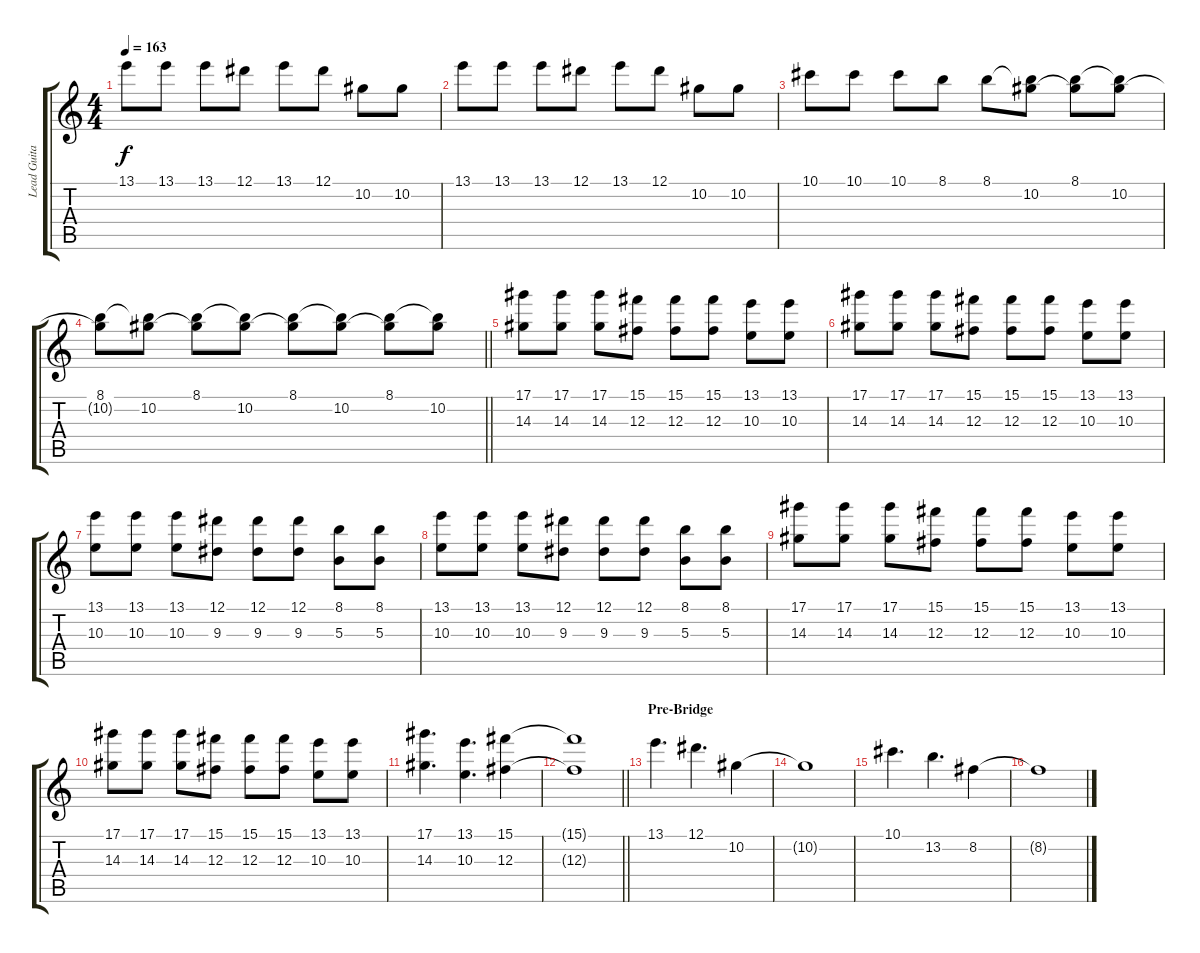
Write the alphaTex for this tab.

\track ("Lead Guitar" "Lead Guita") {instrument overdrivenguitar}
\staff {score tabs}
\tuning (Eb4 Bb3 Gb3 Db3 Ab2 Db2) {hide}
\ts (4 4)
\tempo 163
\clef g2
\ks c
13.1.8{dy f} 13.1.8 13.1.8 12.1.8 13.1.8 12.1.8 10.2.8 10.2.8 |
13.1.8 13.1.8 13.1.8 12.1.8 13.1.8 12.1.8 10.2.8 10.2.8 |
10.1.8 10.1.8 10.1.8 8.1.8 8.1.8 (8.1{t} 10.2).8 (8.1 10.2{t}).8 (8.1{t} 10.2).8 |
\barLineRight lightlight
(8.1 10.2{t}).8 (8.1{t} 10.2).8 (8.1 10.2{t}).8 (8.1{t} 10.2).8 (8.1 10.2{t}).8 (8.1{t} 10.2).8 (8.1 10.2{t}).8 (8.1{t} 10.2).8 |
\section ("" "")
(17.1 14.3).8 (17.1 14.3).8 (17.1 14.3).8 (15.1 12.3).8 (15.1 12.3).8 (15.1 12.3).8 (13.1 10.3).8 (13.1 10.3).8 |
(17.1 14.3).8 (17.1 14.3).8 (17.1 14.3).8 (15.1 12.3).8 (15.1 12.3).8 (15.1 12.3).8 (13.1 10.3).8 (13.1 10.3).8 |
(13.1 10.3).8 (13.1 10.3).8 (13.1 10.3).8 (12.1 9.3).8 (12.1 9.3).8 (12.1 9.3).8 (8.1 5.3).8 (8.1 5.3).8 |
(13.1 10.3).8 (13.1 10.3).8 (13.1 10.3).8 (12.1 9.3).8 (12.1 9.3).8 (12.1 9.3).8 (8.1 5.3).8 (8.1 5.3).8 |
(17.1 14.3).8 (17.1 14.3).8 (17.1 14.3).8 (15.1 12.3).8 (15.1 12.3).8 (15.1 12.3).8 (13.1 10.3).8 (13.1 10.3).8 |
(17.1 14.3).8 (17.1 14.3).8 (17.1 14.3).8 (15.1 12.3).8 (15.1 12.3).8 (15.1 12.3).8 (13.1 10.3).8 (13.1 10.3).8 |
(17.1 14.3).4{d} (13.1 10.3).4{d} (15.1 12.3).4 |
\barLineRight lightlight
(15.1{t} 12.3{t}).1 |
\section ("" "Pre-Bridge")
13.1.4{d} 12.1.4{d} 10.2.4 |
10.2{t}.1 |
10.1.4{d} 13.2.4{d} 8.2.4 |
8.2{t}.1
